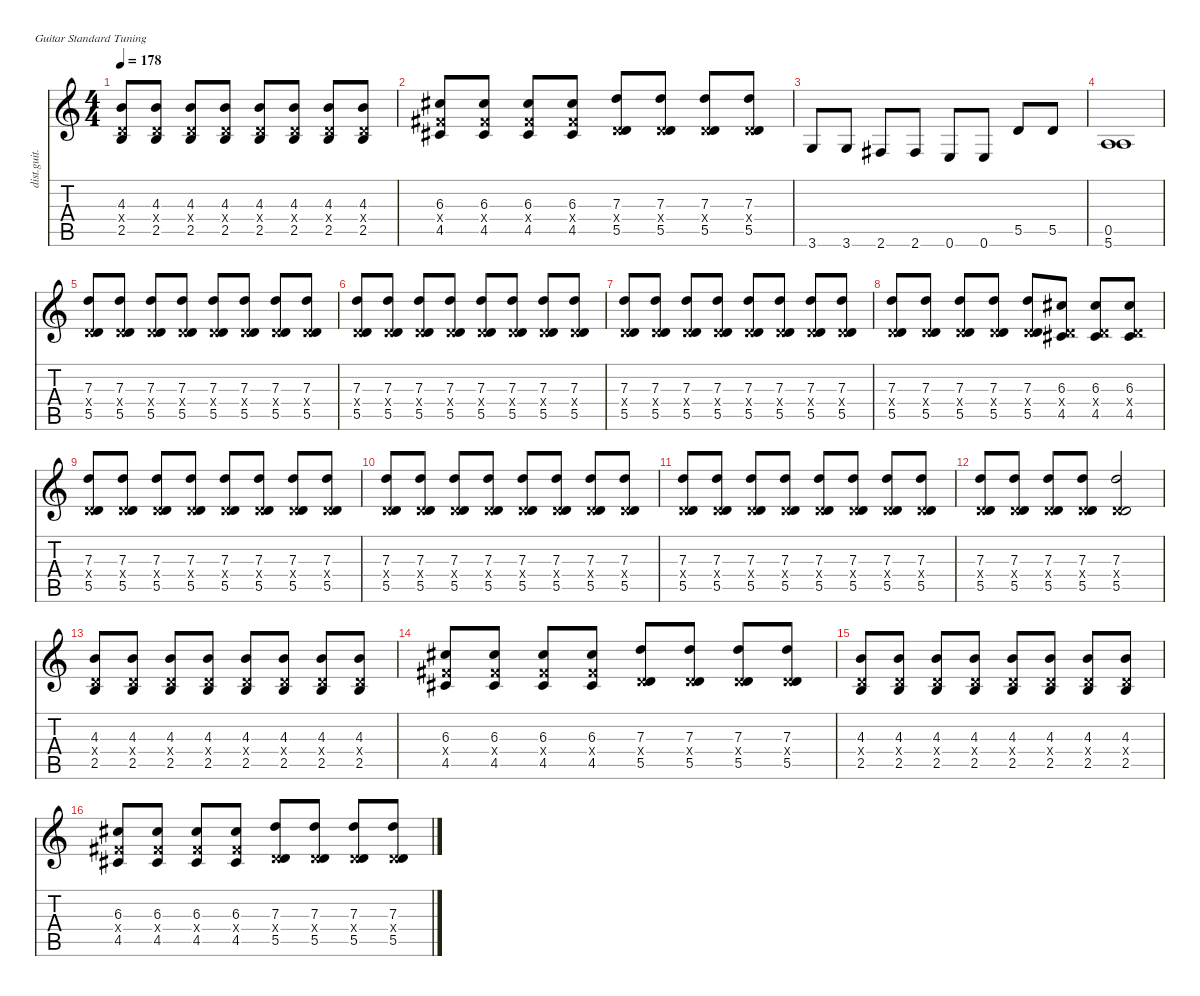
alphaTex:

\defaultSystemsLayout 4
\hideDynamics
\bracketExtendMode nobrackets
\otherSystemsTrackNameOrientation horizontal
\track ("Lead Guitar" "dist.guit.") {mute instrument distortionguitar}
\staff {score tabs}
\tuning (E4 B3 G3 D3 A2 E2)
\ts (4 4)
\tempo 178
\clef g2
\ks c
(4.3 0.4{x} 2.5).8{dy f beam Up} (4.3 0.4{x} 2.5).8{beam Up} (4.3 0.4{x} 2.5).8{beam Up} (4.3 0.4{x} 2.5).8{beam Up} (4.3 0.4{x} 2.5).8{beam Up} (4.3 0.4{x} 2.5).8{beam Up} (4.3 0.4{x} 2.5).8{beam Up} (4.3 0.4{x} 2.5).8{beam Up} |
(6.3{acc #} 4.4{x acc #} 4.5{acc #}).8{beam Up} (6.3{acc #} 4.4{x acc #} 4.5{acc #}).8{beam Up} (6.3{acc #} 4.4{x acc #} 4.5{acc #}).8{beam Up} (6.3{acc #} 4.4{x acc #} 4.5{acc #}).8{beam Up} (7.3 0.4{x} 5.5).8{beam Up} (7.3 0.4{x} 5.5).8{beam Up} (7.3 0.4{x} 5.5).8{beam Up} (7.3 0.4{x} 5.5).8{beam Up} |
3.6.8{beam Up} 3.6.8{beam Up} 2.6{acc #}.8{beam Up} 2.6{acc #}.8{beam Up} 0.6.8{beam Up} 0.6.8{beam Up} 5.5.8{beam Up} 5.5.8{beam Up} |
(0.5 5.6).1{beam Up} |
(7.3 0.4{x} 5.5).8{beam Up} (7.3 0.4{x} 5.5).8{beam Up} (7.3 0.4{x} 5.5).8{beam Up} (7.3 0.4{x} 5.5).8{beam Up} (7.3 0.4{x} 5.5).8{beam Up} (7.3 0.4{x} 5.5).8{beam Up} (7.3 0.4{x} 5.5).8{beam Up} (7.3 0.4{x} 5.5).8{beam Up} |
(7.3 0.4{x} 5.5).8{beam Up} (7.3 0.4{x} 5.5).8{beam Up} (7.3 0.4{x} 5.5).8{beam Up} (7.3 0.4{x} 5.5).8{beam Up} (7.3 0.4{x} 5.5).8{beam Up} (7.3 0.4{x} 5.5).8{beam Up} (7.3 0.4{x} 5.5).8{beam Up} (7.3 0.4{x} 5.5).8{beam Up} |
(7.3 0.4{x} 5.5).8{beam Up} (7.3 0.4{x} 5.5).8{beam Up} (7.3 0.4{x} 5.5).8{beam Up} (7.3 0.4{x} 5.5).8{beam Up} (7.3 0.4{x} 5.5).8{beam Up} (7.3 0.4{x} 5.5).8{beam Up} (7.3 0.4{x} 5.5).8{beam Up} (7.3 0.4{x} 5.5).8{beam Up} |
(7.3 0.4{x} 5.5).8{beam Up} (7.3 0.4{x} 5.5).8{beam Up} (7.3 0.4{x} 5.5).8{beam Up} (7.3 0.4{x} 5.5).8{beam Up} (7.3 0.4{x} 5.5).8{beam Up} (6.3{acc #} 0.4{x} 4.5{acc #}).8{beam Up} (6.3{acc #} 0.4{x} 4.5{acc #}).8{beam Up} (6.3{acc #} 0.4{x} 4.5{acc #}).8{beam Up} |
(7.3 0.4{x} 5.5).8{beam Up} (7.3 0.4{x} 5.5).8{beam Up} (7.3 0.4{x} 5.5).8{beam Up} (7.3 0.4{x} 5.5).8{beam Up} (7.3 0.4{x} 5.5).8{beam Up} (7.3 0.4{x} 5.5).8{beam Up} (7.3 0.4{x} 5.5).8{beam Up} (7.3 0.4{x} 5.5).8{beam Up} |
(7.3 0.4{x} 5.5).8{beam Up} (7.3 0.4{x} 5.5).8{beam Up} (7.3 0.4{x} 5.5).8{beam Up} (7.3 0.4{x} 5.5).8{beam Up} (7.3 0.4{x} 5.5).8{beam Up} (7.3 0.4{x} 5.5).8{beam Up} (7.3 0.4{x} 5.5).8{beam Up} (7.3 0.4{x} 5.5).8{beam Up} |
(7.3 0.4{x} 5.5).8{beam Up} (7.3 0.4{x} 5.5).8{beam Up} (7.3 0.4{x} 5.5).8{beam Up} (7.3 0.4{x} 5.5).8{beam Up} (7.3 0.4{x} 5.5).8{beam Up} (7.3 0.4{x} 5.5).8{beam Up} (7.3 0.4{x} 5.5).8{beam Up} (7.3 0.4{x} 5.5).8{beam Up} |
(7.3 0.4{x} 5.5).8{beam Up} (7.3 0.4{x} 5.5).8{beam Up} (7.3 0.4{x} 5.5).8{beam Up} (7.3 0.4{x} 5.5).8{beam Up} (7.3 0.4{x} 5.5).2{beam Up} |
(4.3 0.4{x} 2.5).8{beam Up} (4.3 0.4{x} 2.5).8{beam Up} (4.3 0.4{x} 2.5).8{beam Up} (4.3 0.4{x} 2.5).8{beam Up} (4.3 0.4{x} 2.5).8{beam Up} (4.3 0.4{x} 2.5).8{beam Up} (4.3 0.4{x} 2.5).8{beam Up} (4.3 0.4{x} 2.5).8{beam Up} |
(6.3{acc #} 4.4{x acc #} 4.5{acc #}).8{beam Up} (6.3{acc #} 4.4{x acc #} 4.5{acc #}).8{beam Up} (6.3{acc #} 4.4{x acc #} 4.5{acc #}).8{beam Up} (6.3{acc #} 4.4{x acc #} 4.5{acc #}).8{beam Up} (7.3 0.4{x} 5.5).8{beam Up} (7.3 0.4{x} 5.5).8{beam Up} (7.3 0.4{x} 5.5).8{beam Up} (7.3 0.4{x} 5.5).8{beam Up} |
(4.3 0.4{x} 2.5).8{beam Up} (4.3 0.4{x} 2.5).8{beam Up} (4.3 0.4{x} 2.5).8{beam Up} (4.3 0.4{x} 2.5).8{beam Up} (4.3 0.4{x} 2.5).8{beam Up} (4.3 0.4{x} 2.5).8{beam Up} (4.3 0.4{x} 2.5).8{beam Up} (4.3 0.4{x} 2.5).8{beam Up} |
(6.3{acc #} 4.4{x acc #} 4.5{acc #}).8{beam Up} (6.3{acc #} 4.4{x acc #} 4.5{acc #}).8{beam Up} (6.3{acc #} 4.4{x acc #} 4.5{acc #}).8{beam Up} (6.3{acc #} 4.4{x acc #} 4.5{acc #}).8{beam Up} (7.3 0.4{x} 5.5).8{beam Up} (7.3 0.4{x} 5.5).8{beam Up} (7.3 0.4{x} 5.5).8{beam Up} (7.3 0.4{x} 5.5).8{beam Up}
